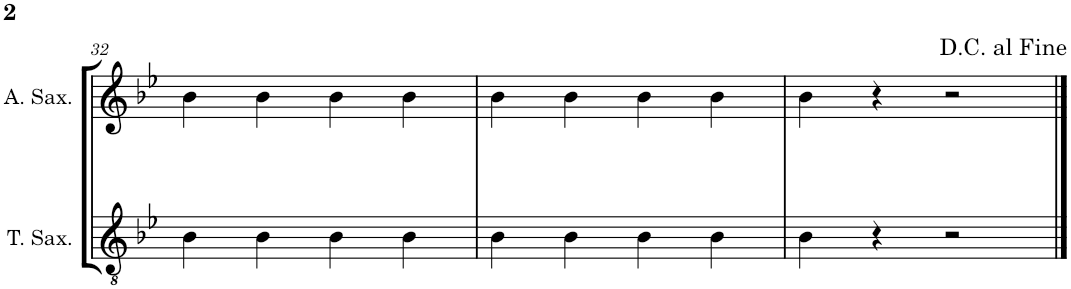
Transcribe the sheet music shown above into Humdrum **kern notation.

**kern	**kern
*part2	*part1
*staff2	*staff1
*I"Tenor Saxophone	*I"Alto Saxophone
*I'T. Sax.	*I'A. Sax.
!!LO:PB:g=z
*clefGv2	*clefG2
*Trd8c14	*Trd5c9
*k[b-e-]	*k[b-e-]
*M4/4	*M4/4
=32	=32
4B-\	4b-\
4B-\	4b-\
4B-\	4b-\
4B-\	4b-\
=33	=33
4B-\	4b-\
4B-\	4b-\
4B-\	4b-\
4B-\	4b-\
=34	=34
4B-\	4b-\
4r	4r
2r	2r
==	==
*-	*-
